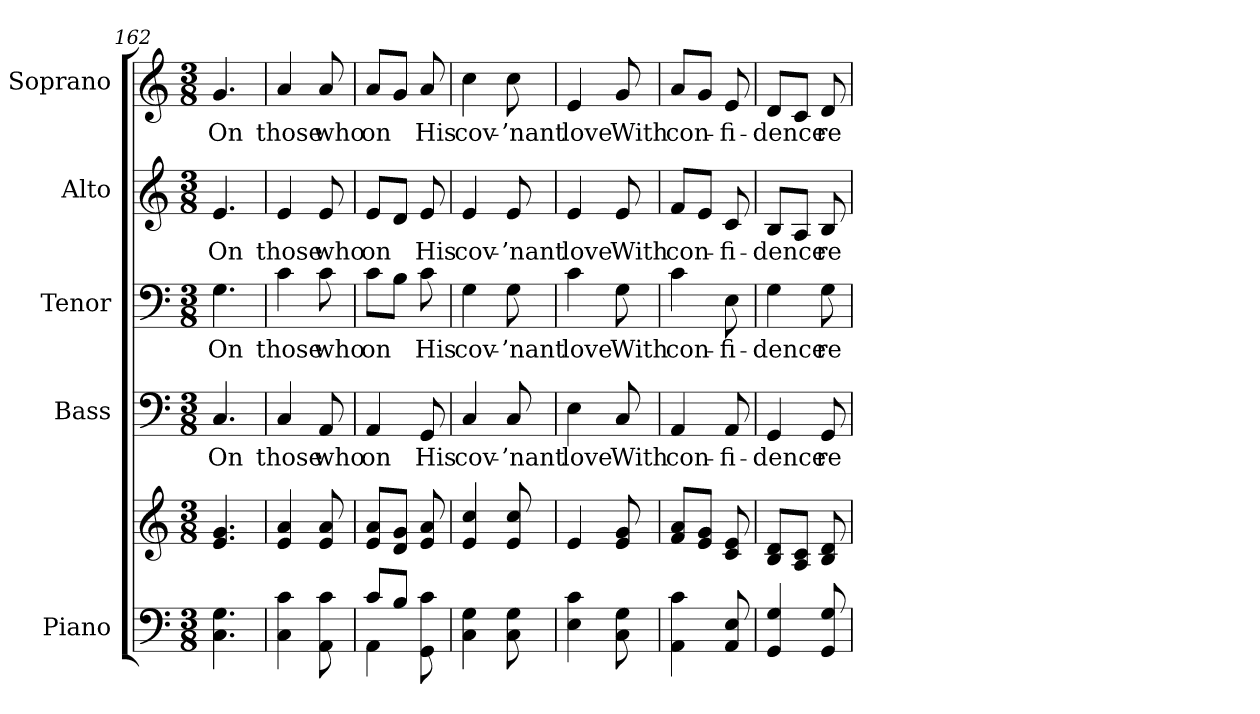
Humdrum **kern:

**kern	**kern	**kern	**text	**kern	**text	**kern	**text	**kern	**text
*part5	*part5	*part4	*part4	*part3	*part3	*part2	*part2	*part1	*part1
*staff6	*staff5	*staff4	*staff4	*staff3	*staff3	*staff2	*staff2	*staff1	*staff1
*I"Piano	*	*I"Bass	*	*I"Tenor	*	*I"Alto	*	*I"Soprano	*
*I'Pno.	*	*I'B.	*	*I'T.	*	*I'A.	*	*I'S.	*
!!LO:LB:g=z
*clefF4	*clefG2	*clefF4	*	*clefF4	*	*clefG2	*	*clefG2	*
*k[]	*k[]	*k[]	*	*k[]	*	*k[]	*	*k[]	*
*C:	*C:	*C:	*	*C:	*	*C:	*	*C:	*
*M3/8	*M3/8	*M3/8	*	*M3/8	*	*M3/8	*	*M3/8	*
=162	=162	=162	=162	=162	=162	=162	=162	=162	=162
!	!	!	!LO:LY:b:color=#000000	!	!	!	!	!	!
!	!	!	!	!	!LO:LY:b:color=#000000	!	!	!	!
!	!	!	!	!	!	!	!LO:LY:b:color=#000000	!	!
!	!	!	!	!	!	!	!	!	!LO:LY:b:color=#000000
4.Ci\ 4.Gi	4.ei/ 4.gi	4.Ci/	On	4.Gi\	On	4.ei/	On	4.gi/	On
=163	=163	=163	=163	=163	=163	=163	=163	=163	=163
!	!	!	!LO:LY:b:color=#000000	!	!	!	!	!	!
!	!	!	!	!	!LO:LY:b:color=#000000	!	!	!	!
!	!	!	!	!	!	!	!LO:LY:b:color=#000000	!	!
!	!	!	!	!	!	!	!	!	!LO:LY:b:color=#000000
4Ci\ 4ci	4ei/ 4ai	4Ci/	those	4ci\	those	4ei/	those	4ai/	those
!	!	!	!LO:LY:b:color=#000000	!	!	!	!	!	!
!	!	!	!	!	!LO:LY:b:color=#000000	!	!	!	!
!	!	!	!	!	!	!	!LO:LY:b:color=#000000	!	!
!	!	!	!	!	!	!	!	!	!LO:LY:b:color=#000000
8AAi\ 8ci	8ei/ 8ai	8AAi/	who	8ci\	who	8ei/	who	8ai/	who
=164	=164	=164	=164	=164	=164	=164	=164	=164	=164
*^	*	*	*	*	*	*	*	*	*
!	!	!	!	!LO:LY:b:color=#000000	!	!	!	!	!	!
!	!	!	!	!	!	!LO:LY:b:color=#000000	!	!	!	!
!	!	!	!	!	!	!	!	!LO:LY:b:color=#000000	!	!
!	!	!	!	!	!	!	!	!	!	!LO:LY:b:color=#000000
8ci/L	4AAi\	8ei/ 8aiL	4AAi/	on	8ci\L	on	8ei/L	on	8ai/L	on
8Bi/J	.	8di/ 8giJ	.	.	8Bi\J	.	8di/J	.	8gi/J	.
!	!	!	!	!LO:LY:b:color=#000000	!	!	!	!	!	!
!	!	!	!	!	!	!LO:LY:b:color=#000000	!	!	!	!
!	!	!	!	!	!	!	!	!LO:LY:b:color=#000000	!	!
!	!	!	!	!	!	!	!	!	!	!LO:LY:b:color=#000000
8GGi\ 8ci	8ryy	8ei/ 8ai	8GGi/	His	8ci\	His	8ei/	His	8ai/	His
*v	*v	*	*	*	*	*	*	*	*	*
=165	=165	=165	=165	=165	=165	=165	=165	=165	=165
*^	*	*	*	*	*	*	*	*	*
!	!	!	!	!LO:LY:b:color=#000000	!	!	!	!	!	!
*v	*v	*	*	*	*	*	*	*	*	*
*^	*	*	*	*	*	*	*	*	*
!	!	!	!	!	!	!LO:LY:b:color=#000000	!	!	!	!
*v	*v	*	*	*	*	*	*	*	*	*
*^	*	*	*	*	*	*	*	*	*
!	!	!	!	!	!	!	!	!LO:LY:b:color=#000000	!	!
*v	*v	*	*	*	*	*	*	*	*	*
*^	*	*	*	*	*	*	*	*	*
!	!	!	!	!	!	!	!	!	!	!LO:LY:b:color=#000000
*v	*v	*	*	*	*	*	*	*	*	*
4Ci\ 4Gi	4ei/ 4cci	4Ci/	cov-	4Gi\	cov-	4ei/	cov-	4cci\	cov-
!	!	!	!LO:LY:b:color=#000000	!	!	!	!	!	!
!	!	!	!	!	!LO:LY:b:color=#000000	!	!	!	!
!	!	!	!	!	!	!	!LO:LY:b:color=#000000	!	!
!	!	!	!	!	!	!	!	!	!LO:LY:b:color=#000000
8Ci\ 8Gi	8ei/ 8cci	8Ci/	-’nant	8Gi\	-’nant	8ei/	-’nant	8cci\	-’nant
=166	=166	=166	=166	=166	=166	=166	=166	=166	=166
!	!	!	!LO:LY:b:color=#000000	!	!	!	!	!	!
!	!	!	!	!	!LO:LY:b:color=#000000	!	!	!	!
!	!	!	!	!	!	!	!LO:LY:b:color=#000000	!	!
!	!	!	!	!	!	!	!	!	!LO:LY:b:color=#000000
4Ei\ 4ci	4ei/	4Ei\	love	4ci\	love	4ei/	love	4ei/	love
!	!	!	!LO:LY:b:color=#000000	!	!	!	!	!	!
!	!	!	!	!	!LO:LY:b:color=#000000	!	!	!	!
!	!	!	!	!	!	!	!LO:LY:b:color=#000000	!	!
!	!	!	!	!	!	!	!	!	!LO:LY:b:color=#000000
8Ci\ 8Gi	8ei/ 8gi	8Ci/	With	8Gi\	With	8ei/	With	8gi/	With
=167	=167	=167	=167	=167	=167	=167	=167	=167	=167
!	!	!	!LO:LY:b:color=#000000	!	!	!	!	!	!
!	!	!	!	!	!LO:LY:b:color=#000000	!	!	!	!
!	!	!	!	!	!	!	!LO:LY:b:color=#000000	!	!
!	!	!	!	!	!	!	!	!	!LO:LY:b:color=#000000
4AAi\ 4ci	8fi/ 8aiL	4AAi/	con-	4ci\	con-	8fi/L	con-	8ai/L	con-
.	8ei/ 8giJ	.	.	.	.	8ei/J	.	8gi/J	.
!	!	!	!LO:LY:b:color=#000000	!	!	!	!	!	!
!	!	!	!	!	!LO:LY:b:color=#000000	!	!	!	!
!	!	!	!	!	!	!	!LO:LY:b:color=#000000	!	!
!	!	!	!	!	!	!	!	!	!LO:LY:b:color=#000000
8AAi/ 8Ei	8ci/ 8ei	8AAi/	-fi-	8Ei\	-fi-	8ci/	-fi-	8ei/	-fi-
=168	=168	=168	=168	=168	=168	=168	=168	=168	=168
*	*^	*	*	*	*	*	*	*	*
!	!	!	!	!LO:LY:b:color=#000000	!	!	!	!	!	!
!	!	!	!	!	!	!LO:LY:b:color=#000000	!	!	!	!
!	!	!	!	!	!	!	!	!LO:LY:b:color=#000000	!	!
!	!	!	!	!	!	!	!	!	!	!LO:LY:b:color=#000000
4GGi/ 4Gi	8Bi/ 8diL	8ryy	4GGi/	-dence	4Gi\	-dence	8Bi/L	-dence	8di/L	-dence
.	8Ai/ 8ciJ	8ryy	.	.	.	.	8Ai/J	.	8ci/J	.
!	!	!	!	!LO:LY:b:color=#000000	!	!	!	!	!	!
!	!	!	!	!	!	!LO:LY:b:color=#000000	!	!	!	!
!	!	!	!	!	!	!	!	!LO:LY:b:color=#000000	!	!
!	!	!	!	!	!	!	!	!	!	!LO:LY:b:color=#000000
8GGi/ 8Gi	8Bi/ 8di	8ryy	8GGi/	re-	8Gi\	re-	8Bi/	re-	8di/	re-
*	*v	*v	*	*	*	*	*	*	*	*
=	=	=	=	=	=	=	=	=	=
*-	*-	*-	*-	*-	*-	*-	*-	*-	*-
